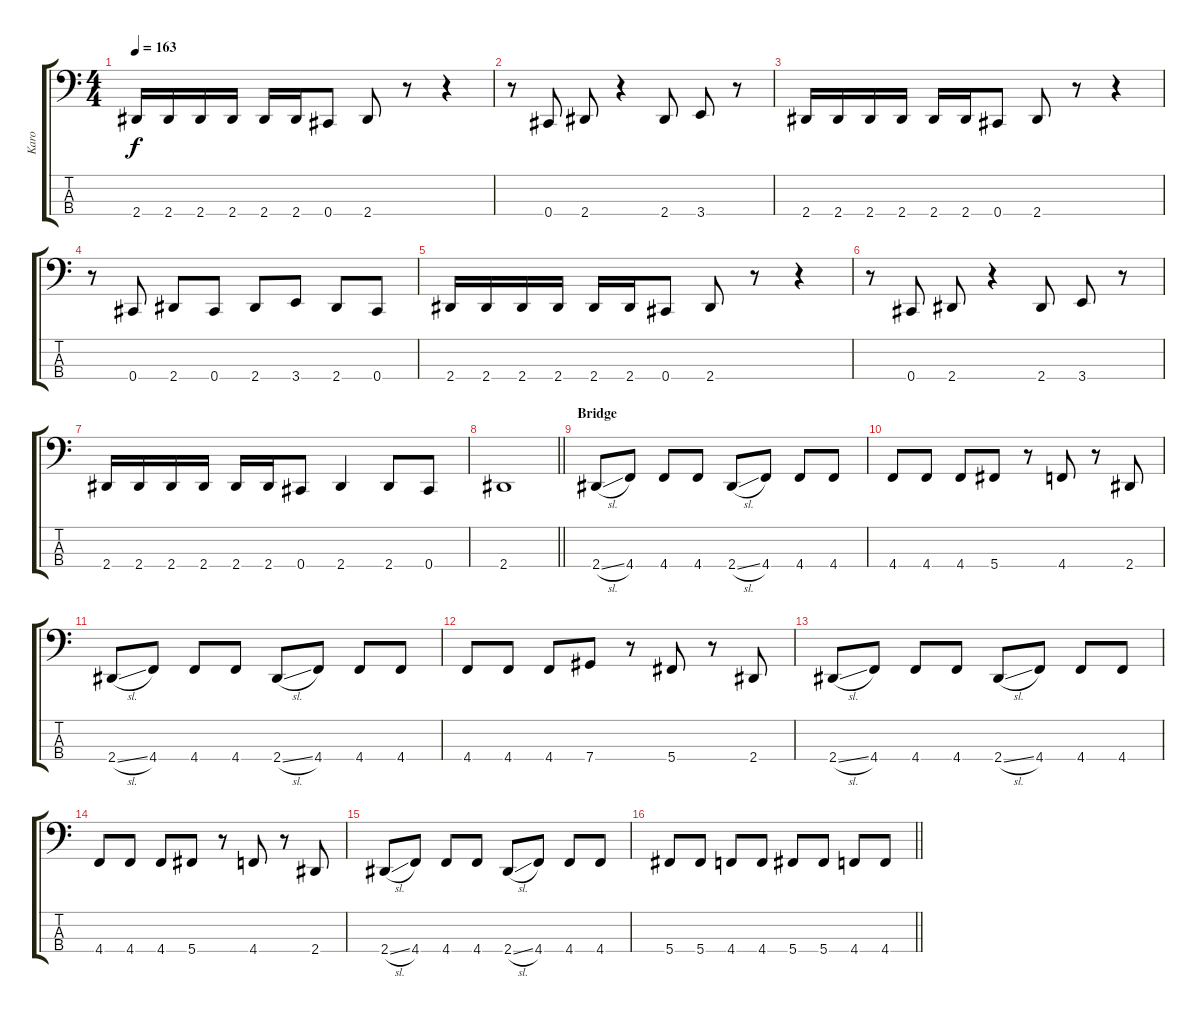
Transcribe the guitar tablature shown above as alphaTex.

\track ("Karo" "Karo") {instrument electricbassfinger}
\staff {score tabs}
\tuning (E2 B1 Gb1 Db1) {hide}
\ts (4 4)
\tempo 163
\clef f4
\ks c
2.4.16{dy f} 2.4.16 2.4.16 2.4.16 2.4.16 2.4.16 0.4.8 2.4.8 r.8 r.4 |
r.8 0.4.8 2.4.8 r.4 2.4.8 3.4.8 r.8 |
2.4.16 2.4.16 2.4.16 2.4.16 2.4.16 2.4.16 0.4.8 2.4.8 r.8 r.4 |
r.8 0.4.8 2.4.8 0.4.8 2.4.8 3.4.8 2.4.8 0.4.8 |
2.4.16 2.4.16 2.4.16 2.4.16 2.4.16 2.4.16 0.4.8 2.4.8 r.8 r.4 |
r.8 0.4.8 2.4.8 r.4 2.4.8 3.4.8 r.8 |
2.4.16 2.4.16 2.4.16 2.4.16 2.4.16 2.4.16 0.4.8 2.4.4 2.4.8 0.4.8 |
\barLineRight lightlight
2.4.1 |
\section ("" "Bridge")
2.4{sl}.8 4.4.8 4.4.8 4.4.8 2.4{sl}.8 4.4.8 4.4.8 4.4.8 |
4.4.8 4.4.8 4.4.8 5.4.8 r.8 4.4.8 r.8 2.4.8 |
2.4{sl}.8 4.4.8 4.4.8 4.4.8 2.4{sl}.8 4.4.8 4.4.8 4.4.8 |
4.4.8 4.4.8 4.4.8 7.4.8 r.8 5.4.8 r.8 2.4.8 |
2.4{sl}.8 4.4.8 4.4.8 4.4.8 2.4{sl}.8 4.4.8 4.4.8 4.4.8 |
4.4.8 4.4.8 4.4.8 5.4.8 r.8 4.4.8 r.8 2.4.8 |
2.4{sl}.8 4.4.8 4.4.8 4.4.8 2.4{sl}.8 4.4.8 4.4.8 4.4.8 |
\barLineRight lightlight
5.4.8 5.4.8 4.4.8 4.4.8 5.4.8 5.4.8 4.4.8 4.4.8
